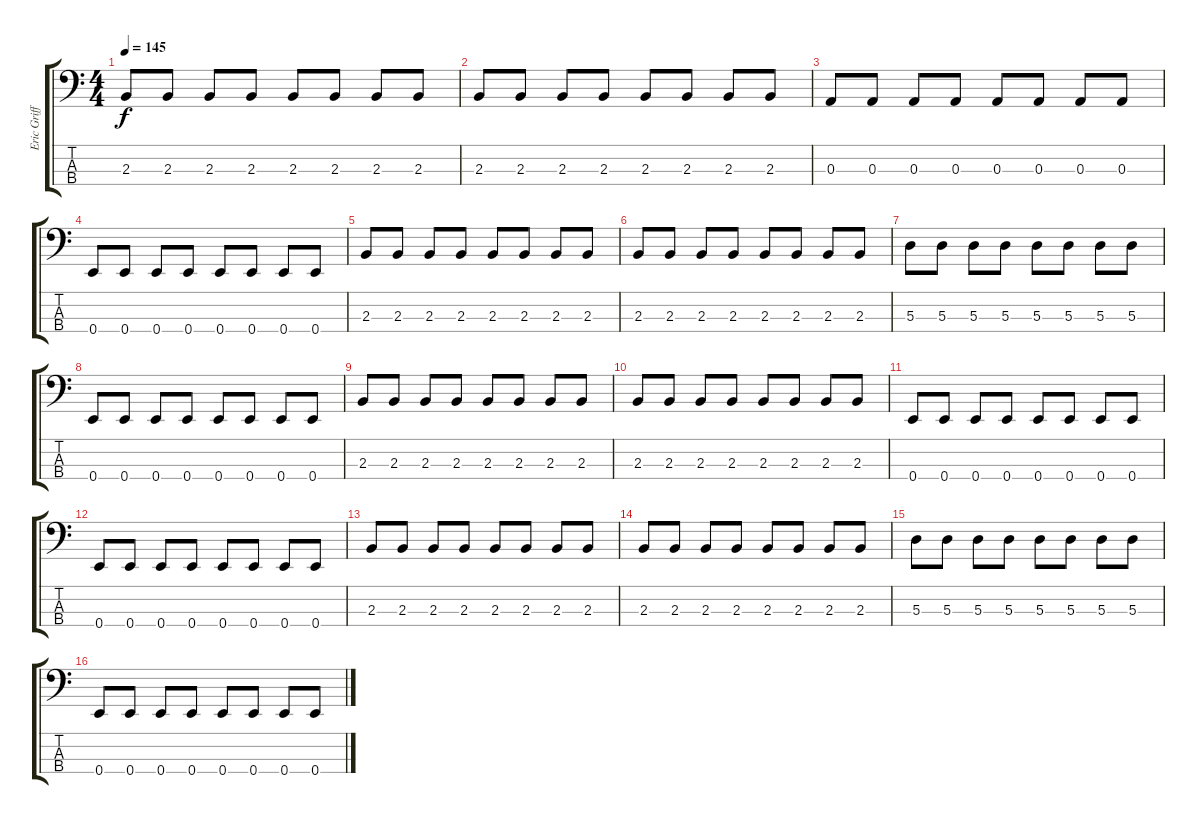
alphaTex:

\track ("Eric Griffin" "Eric Griff") {instrument electricbasspick}
\staff {score tabs}
\tuning (G2 D2 A1 E1) {hide}
\ts (4 4)
\tempo 145
\clef f4
\ks c
2.3.8{dy f} 2.3.8 2.3.8 2.3.8 2.3.8 2.3.8 2.3.8 2.3.8 |
2.3.8 2.3.8 2.3.8 2.3.8 2.3.8 2.3.8 2.3.8 2.3.8 |
0.3.8 0.3.8 0.3.8 0.3.8 0.3.8 0.3.8 0.3.8 0.3.8 |
0.4.8 0.4.8 0.4.8 0.4.8 0.4.8 0.4.8 0.4.8 0.4.8 |
2.3.8 2.3.8 2.3.8 2.3.8 2.3.8 2.3.8 2.3.8 2.3.8 |
2.3.8 2.3.8 2.3.8 2.3.8 2.3.8 2.3.8 2.3.8 2.3.8 |
5.3.8 5.3.8 5.3.8 5.3.8 5.3.8 5.3.8 5.3.8 5.3.8 |
0.4.8 0.4.8 0.4.8 0.4.8 0.4.8 0.4.8 0.4.8 0.4.8 |
2.3.8 2.3.8 2.3.8 2.3.8 2.3.8 2.3.8 2.3.8 2.3.8 |
2.3.8 2.3.8 2.3.8 2.3.8 2.3.8 2.3.8 2.3.8 2.3.8 |
0.4.8 0.4.8 0.4.8 0.4.8 0.4.8 0.4.8 0.4.8 0.4.8 |
0.4.8 0.4.8 0.4.8 0.4.8 0.4.8 0.4.8 0.4.8 0.4.8 |
2.3.8 2.3.8 2.3.8 2.3.8 2.3.8 2.3.8 2.3.8 2.3.8 |
2.3.8 2.3.8 2.3.8 2.3.8 2.3.8 2.3.8 2.3.8 2.3.8 |
5.3.8 5.3.8 5.3.8 5.3.8 5.3.8 5.3.8 5.3.8 5.3.8 |
0.4.8 0.4.8 0.4.8 0.4.8 0.4.8 0.4.8 0.4.8 0.4.8
